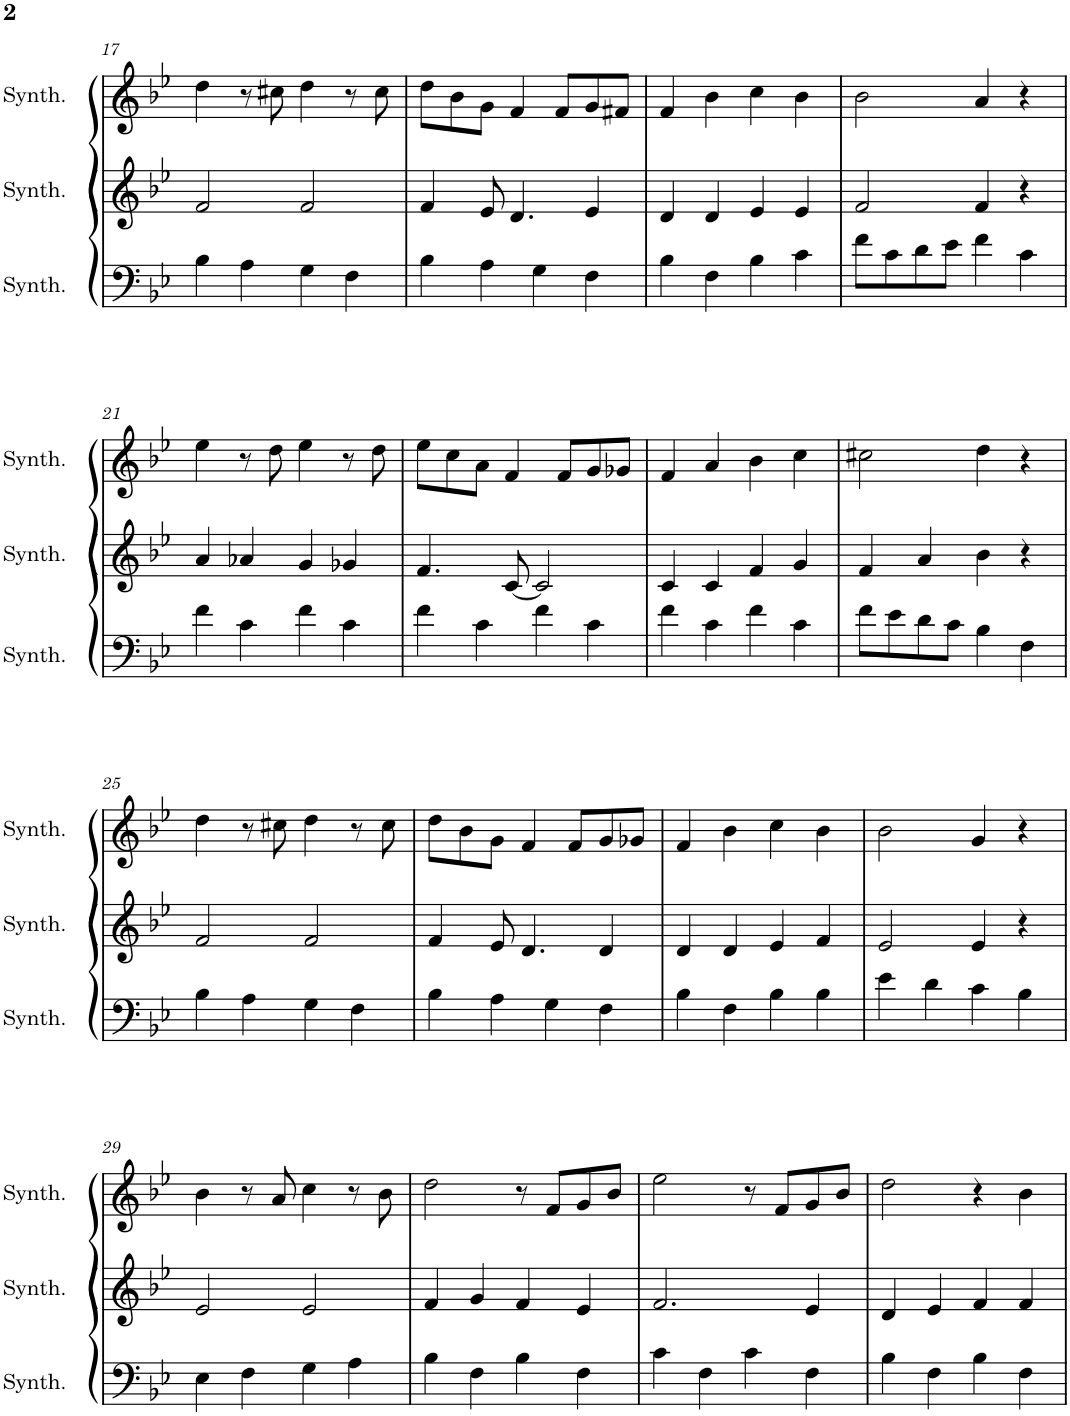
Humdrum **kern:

**kern	**kern	**kern
*part3	*part2	*part1
*staff3	*staff2	*staff1
*I"Saw Synthesizer	*I"Saw Synthesizer	*I"Saw Synthesizer
*I'Synth.	*I'Synth.	*I'Synth.
!!LO:PB:g=z
*clefF4	*clefG2	*clefG2
*k[b-e-]	*k[b-e-]	*k[b-e-]
*M4/4	*M4/4	*M4/4
=17	=17	=17
4B-\	2f/	4dd\
4A\	.	8r
.	.	8cc#X\
4G\	2f/	4dd\
4F\	.	8r
.	.	8cc#\
=18	=18	=18
4B-\	4f/	8dd\L
.	.	8b-\
4A\	8e-/	8g\J
.	4.d/	4f/
4G\	.	.
.	.	8f/L
4F\	4e-/	8g/
.	.	8f#X/J
=19	=19	=19
4B-\	4d/	4f/
4F\	4d/	4b-\
4B-\	4e-/	4cc\
4c\	4e-/	4b-\
=20	=20	=20
8f\L	2f/	2b-\
8c\	.	.
8d\	.	.
8e-\J	.	.
4f\	4f/	4a/
4c\	4r	4r
!!LO:LB:g=z
=21	=21	=21
4f\	4a/	4ee-\
4c\	4a-X/	8r
.	.	8dd\
4f\	4g/	4ee-\
4c\	4g-X/	8r
.	.	8dd\
=22	=22	=22
4f\	4.f/	8ee-\L
.	.	8cc\
4c\	.	8a\J
.	[8c/	4f/
4f\	2c/]	.
.	.	8f/L
4c\	.	8g/
.	.	8g-X/J
=23	=23	=23
4f\	4c/	4f/
4c\	4c/	4a/
4f\	4f/	4b-\
4c\	4g/	4cc\
=24	=24	=24
8f\L	4f/	2cc#X\
8e-\	.	.
8d\	4a/	.
8c\J	.	.
4B-\	4b-\	4dd\
4F\	4r	4r
!!LO:LB:g=z
=25	=25	=25
4B-\	2f/	4dd\
4A\	.	8r
.	.	8cc#X\
4G\	2f/	4dd\
4F\	.	8r
.	.	8cc#\
=26	=26	=26
4B-\	4f/	8dd\L
.	.	8b-\
4A\	8e-/	8g\J
.	4.d/	4f/
4G\	.	.
.	.	8f/L
4F\	4d/	8g/
.	.	8g-X/J
=27	=27	=27
4B-\	4d/	4f/
4F\	4d/	4b-\
4B-\	4e-/	4cc\
4B-\	4f/	4b-\
=28	=28	=28
4e-\	2e-/	2b-\
4d\	.	.
4c\	4e-/	4g/
4B-\	4r	4r
!!LO:LB:g=z
=29	=29	=29
4E-\	2e-/	4b-\
4F\	.	8r
.	.	8a/
4G\	2e-/	4cc\
4A\	.	8r
.	.	8b-\
=30	=30	=30
4B-\	4f/	2dd\
4F\	4g/	.
4B-\	4f/	8r
.	.	8f/L
4F\	4e-/	8g/
.	.	8b-/J
=31	=31	=31
4c\	2.f/	2ee-\
4F\	.	.
4c\	.	8r
.	.	8f/L
4F\	4e-/	8g/
.	.	8b-/J
=32	=32	=32
4B-\	4d/	2dd\
4F\	4e-/	.
4B-\	4f/	4r
4F\	4f/	4b-\
=	=	=
*-	*-	*-
